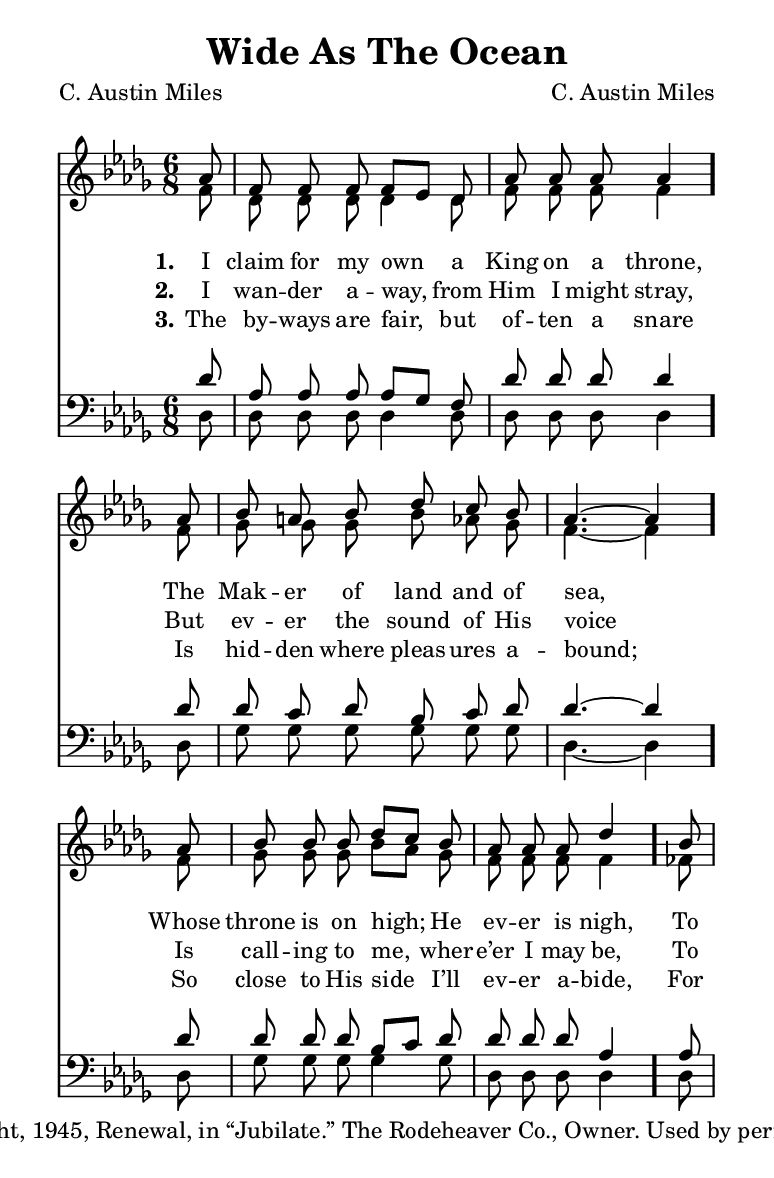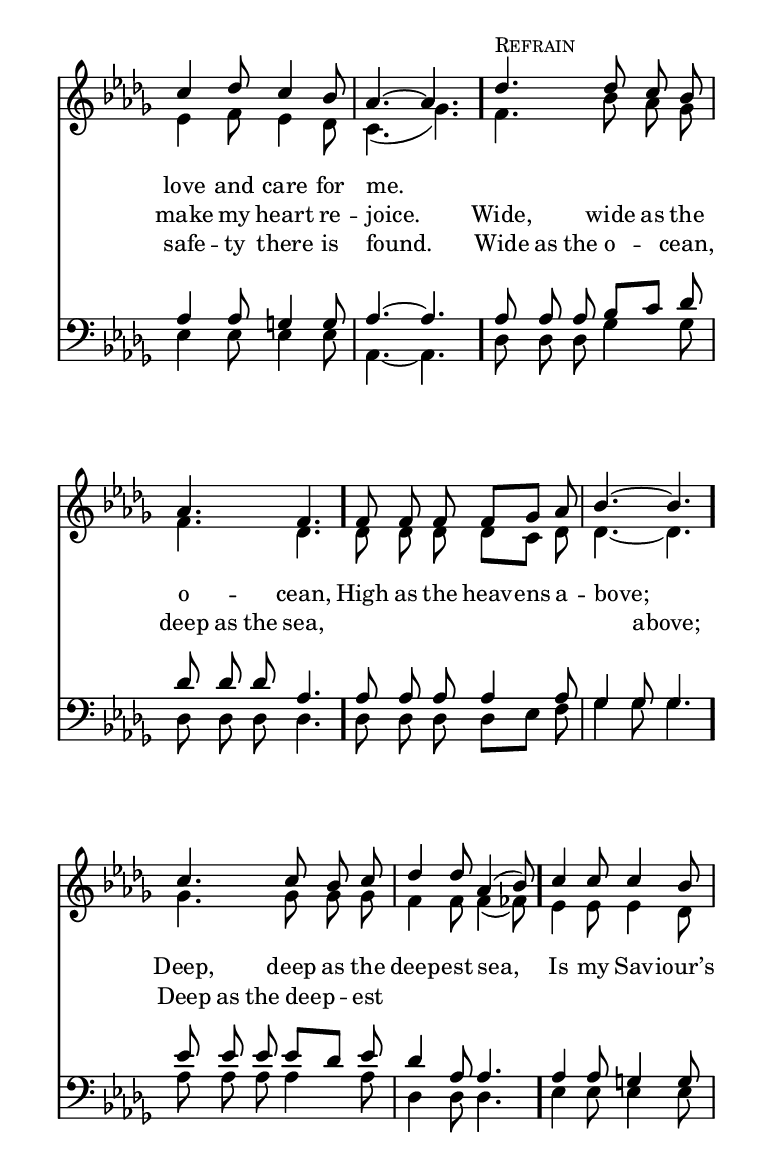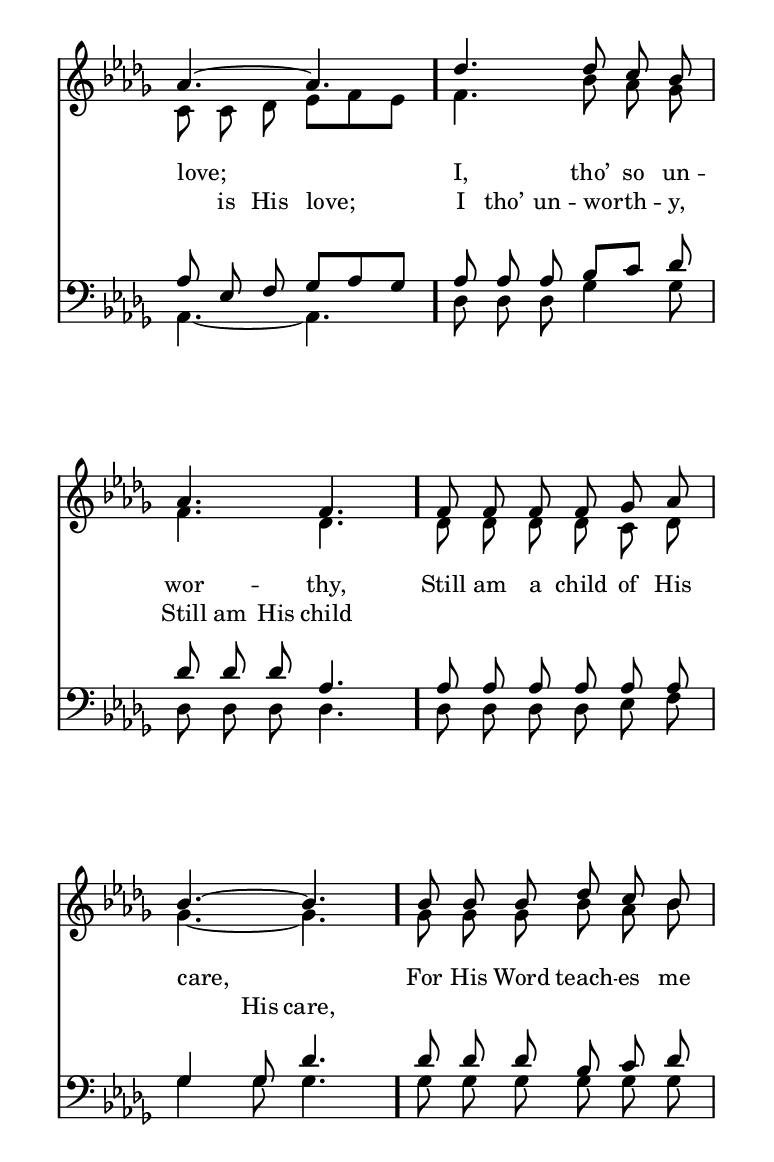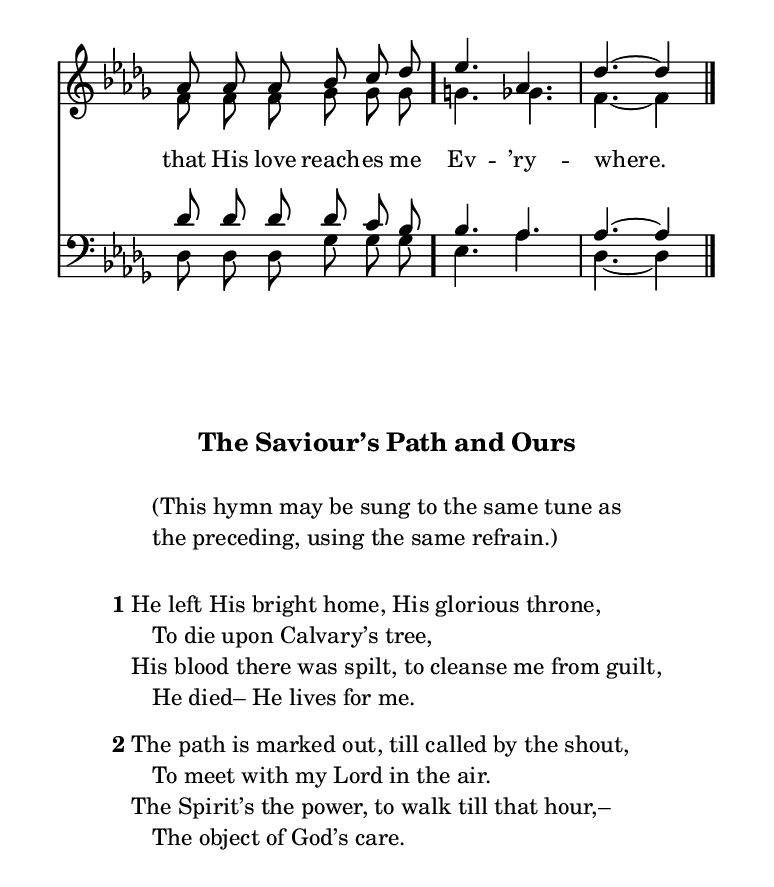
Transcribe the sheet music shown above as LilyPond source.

\include "common/global.ily"
\paper {
  \include "common/paper.ily"
  ragged-last-bottom = ##t
  page-count = #(cond (is-eogsized 2) (#t #f))
}

\header{
  hymnnumber = "369"
  title = "Wide As The Ocean"
  tunename = ""
  meter = ""
  poet = "C. Austin Miles"
  composer = "C. Austin Miles"
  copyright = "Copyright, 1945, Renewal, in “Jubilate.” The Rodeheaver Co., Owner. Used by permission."
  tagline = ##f
}

global = {
  \include "common/overrides.ily"
  \override Staff.TimeSignature.style = #'()
  \time 6/8
  \override Score.MetronomeMark.transparent = ##t % hide all fermata changes too
  \tempo 4=80
  \key des \major
  \partial 8
  \autoBeamOff
}

notesSoprano = {
\global
\relative c'' {

  aes8 | f f f f[ ees] des | aes' aes aes aes4
  aes8 | bes a bes des c bes | aes4. ~ aes4
  aes8 | bes bes bes des[ c] bes | aes aes aes des4
  bes8 | c4 des8 c4 bes8 | aes4. ~ aes4. |

  << s^\markup { \small \caps "Refrain" }
  { des4. des8 c bes | aes4. f4. } >>
  f8 f f f[ ges] aes | bes4. ~ bes4. |
  c4. c8 bes c | des4 des8 aes4( bes8) |
  c4 c8 c4 bes8 | aes4. ~ aes4. |
  des4. des8 c bes | aes4. f4.
  f8 f f f ges aes | bes4. ~ bes4. |
  bes8 bes bes des c bes | aes aes aes bes c des |
  ees4. aes,4. | des4. ~ des4

  \bar "|."

}
}

notesAlto = {
\global
\relative e' {

  f8 | des des des des4 des8 | f8 f f f4
  f8 | ges8 ges ges bes aes ges | f4. ~ f4
  f8 | ges ges ges bes[ aes] ges | f f f f4
  fes8 | ees4 f8 ees4 des8 | c4.( ges'4.) |

  f4. bes8 aes ges | f4. des4. |
  des8 des des des[ c] des | des4. ~ des4. |
  ges4. ges8 ges ges | f4 f8 f4( fes8) |
  ees4 ees8 ees4 des8 | c8 c des ees[ f ees] |
  f4. bes8 aes ges | f4. des4. |
  des8 des des des c des | ges4. ~ ges4. |
  ges8 ges ges bes aes bes | f f f ges ges ges |
  g4. ges4. | f4. ~ f4

}
}

notesTenor = {
\global
\relative a {

  des8 | aes aes aes aes[ ges] f | des' des des des4
  des8 | des c des bes c des | des4. ~ des4
  des8 | des des des bes[ c] des | des des des aes4
  aes8 | aes4 aes8 g4 g8 | aes4. ~ aes4. |

  aes8 aes aes bes[ c] des | des des des aes4. |
  aes8 aes aes aes4 aes8 | ges4 ges8 ges4. |
  ees'8 ees ees ees[ des] ees | des4 aes8 aes4. |
  aes4 aes8 g4 g8 | aes8 ees f ges[ aes ges] |
  aes8 aes aes bes[ c] des | des des des aes4. |
  aes8 aes aes aes aes aes | ges4 ges8 des'4. |
  des8 des des bes c des | des des des des c bes |
  bes4. aes4. | aes4. ~ aes4

}
}

notesBass = {
\global
\relative f {

  des8 des des des des4 des8 | des8 des des des4
  des8 | ges ges ges ges ges ges | des4. ~ des4
  des8 | ges ges ges ges4 ges8 | des8 des des des4
  des8 | ees4 ees8 ees4 ees8 | aes,4. ~ aes4. |

  des8 des des ges4 ges8 | des8 des des des4. |
  des8 des des des[ ees] f | ges4 ges8 ges4. |
  aes8 aes aes aes4 aes8 | des,4 des8 des4. |
  ees4 ees8 ees4 ees8 | aes,4. ~ aes4. |
  des8 des des ges4 ges8 | des8 des des des4. |
  des8 des des des ees f | ges4 ges8 ges4. |
  ges8 ges ges ges ges ges | des des des ges ges ges |
  ees4. aes4. | des,4. ~ des4

}
}

Refrain = \lyricmode {

Wide, wide as the o -- cean, \bar "."
High as the { \mon } heav -- ens { \moff } a -- bove; \bar "."
Deep, deep as the deep -- est sea, \bar "."
Is my Sav -- iour’s love; \bar "."
I, tho’ so un -- wor -- thy, \bar "."
Still am a child of His care, \bar "."
For His Word teach -- es me that His love reach -- es me \bar "."
Ev -- ’ry -- where. \bar "."

}

wordsA = \lyricmode {
\set stanza = "1."

I claim for my own a King on a throne, \bar "."
The Mak -- er of land and of sea, \bar "."
Whose throne is on high; He ev -- er is nigh, \bar "."
To love and care for me. \bar "."

}

wordsB = \lyricmode {
\set stanza = "2."

I wan -- der a -- way, from Him I might stray,
But ev -- er the sound of His voice
Is call -- ing to me, wher -- e’er I may be,
To make my heart re -- joice.

\Refrain

}

wordsC = \lyricmode {
\set stanza = "3."

The by -- ways are fair, but of -- ten a snare
Is hid -- den where pleas -- ures a -- bound;
So close to His side I’ll ev -- er a -- bide,
For safe -- ty there is found.

}

underWords = \lyricmode {

\repeat unfold 34 \skip 4
Wide as the o -- cean, deep as the sea,

\repeat unfold 6 \skip 4
a -- bove;
Deep as the deep -- est

\repeat unfold 8 \skip 4
is His love;
I tho’ un -- worth -- y,
Still am His child

\repeat unfold 7 \skip 4
His care,

}

wordsD = \markuplist {

\line { He left His bright home, His glorious throne, }
\line { { \hspace #2 } To die upon Calvary’s tree, }
\line { His blood there was spilt, to cleanse me from guilt, }
\line { { \hspace #2 } He died– He lives for me. }

}

wordsE = \markuplist {

\line { The path is marked out, till called by the shout, }
\line { { \hspace #2 } To meet with my Lord in the air. }
\line { The Spirit’s the power, to walk till that hour,– }
\line { { \hspace #2 } The object of God’s care. }

}

\score {
  \context ChoirStaff <<
    \context Staff = upper <<
      \set ChoirStaff.systemStartDelimiter = #'SystemStartBar
      \context Voice  = sopranos { \voiceOne << \notesSoprano >> }
      \context Voice  = altos { \voiceTwo << \notesAlto >> }
      \context Lyrics = one   \lyricsto sopranos \wordsA
      \context Lyrics = two   \lyricsto sopranos \wordsB
      \context Lyrics = three \lyricsto sopranos \wordsC
    >>
    \context Staff = men <<
      \clef bass
      \context Voice  = tenors { \voiceOne << \notesTenor >> }
      \context Voice  = basses { \voiceTwo << \notesBass >> }
      \context Lyrics = three \with { alignAboveContext = men } \lyricsto tenors \underWords
    >>
  >>
  \layout {
    \include "common/layout.ily"
  }
  \midi{
    \include "common/midi.ily"
  }
}

\noPageBreak

headA = \markuplist {
\line { \bold \larger { The Saviour’s Path and Ours } }
}

headB = \markuplist {
\line { (This hymn may be sung to the same tune as }
\line { the preceding, using the same refrain.) }
}

\markup { \fill-line { \center-column {
  \line{ \column { \headA } } \combine \null \vspace #0.4
  \line{ \column { \headB } } \combine \null \vspace #1
  \column {
    \line{ \bold 1 \column { \wordsD } } \combine \null \vspace #0.5
    \line{ \bold 2 \column { \wordsE } } \combine \null \vspace #0.5
  }
} } }

\version "2.18.2"  % necessary for upgrading to future LilyPond versions.

% vi:set et ts=2 sw=2 ai nocindent syntax=lilypond:
